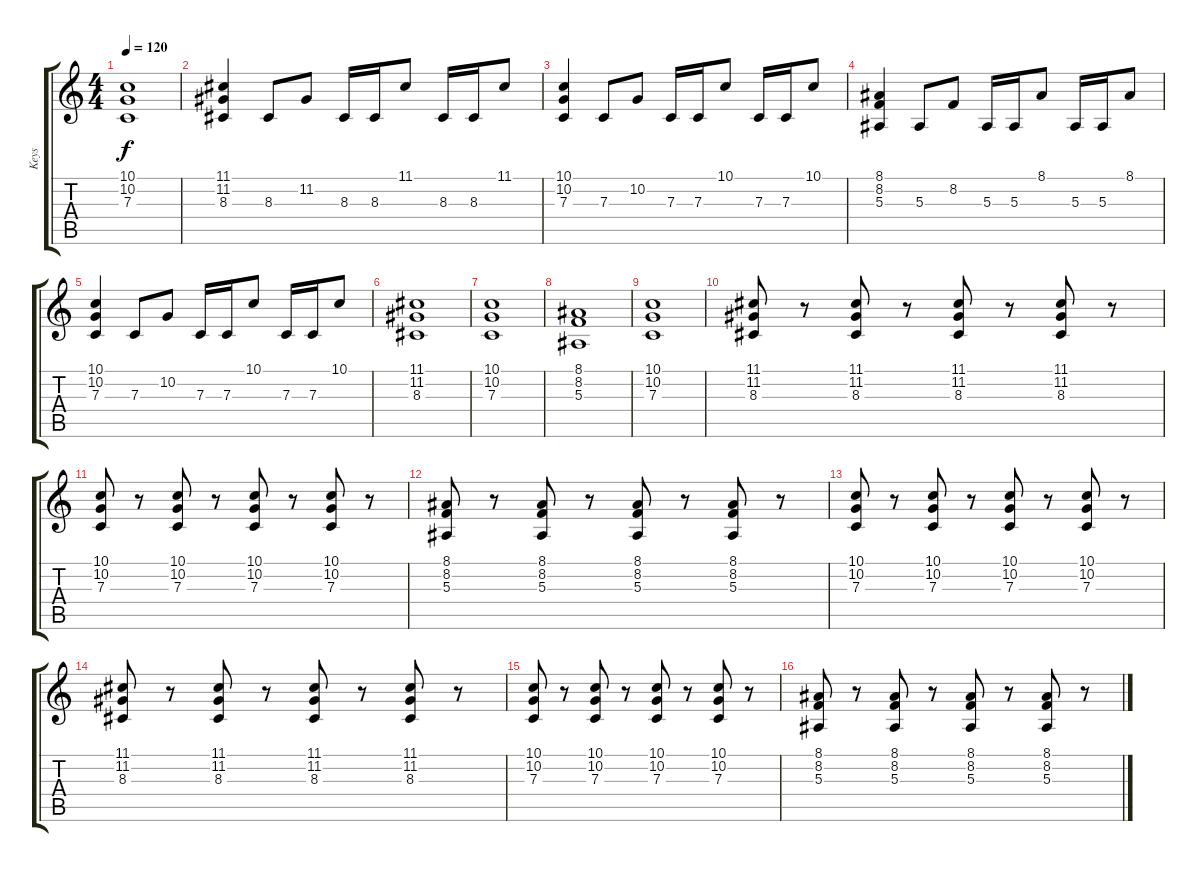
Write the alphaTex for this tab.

\track ("Keys" "Keys") {instrument choiraahs}
\staff {score tabs}
\tuning (D4 A3 F3 C3 G2 D2) {hide}
\ts (4 4)
\tempo 120
\clef g2
\ks c
(10.1 10.2 7.3).1{dy f} |
(11.1 11.2 8.3).4{instrument pad3polysynth} 8.3.8 11.2.8 8.3.16 8.3.16 11.1.8 8.3.16 8.3.16 11.1.8 |
(10.1 10.2 7.3).4 7.3.8 10.2.8 7.3.16 7.3.16 10.1.8 7.3.16 7.3.16 10.1.8 |
(8.1 8.2 5.3).4 5.3.8 8.2.8 5.3.16 5.3.16 8.1.8 5.3.16 5.3.16 8.1.8 |
(10.1 10.2 7.3).4 7.3.8 10.2.8 7.3.16 7.3.16 10.1.8 7.3.16 7.3.16 10.1.8 |
(11.1 11.2 8.3).1 |
(10.1 10.2 7.3).1 |
(8.1 8.2 5.3).1 |
(10.1 10.2 7.3).1 |
(11.1 11.2 8.3).8{instrument pad8sweep} r.8 (11.1 11.2 8.3).8 r.8 (11.1 11.2 8.3).8 r.8 (11.1 11.2 8.3).8 r.8 |
(10.1 10.2 7.3).8 r.8 (10.1 10.2 7.3).8 r.8 (10.1 10.2 7.3).8 r.8 (10.1 10.2 7.3).8 r.8 |
(8.1 8.2 5.3).8 r.8 (8.1 8.2 5.3).8 r.8 (8.1 8.2 5.3).8 r.8 (8.1 8.2 5.3).8 r.8 |
(10.1 10.2 7.3).8 r.8 (10.1 10.2 7.3).8 r.8 (10.1 10.2 7.3).8 r.8 (10.1 10.2 7.3).8 r.8 |
(11.1 11.2 8.3).8{instrument pad8sweep} r.8 (11.1 11.2 8.3).8 r.8 (11.1 11.2 8.3).8 r.8 (11.1 11.2 8.3).8 r.8 |
(10.1 10.2 7.3).8 r.8 (10.1 10.2 7.3).8 r.8 (10.1 10.2 7.3).8 r.8 (10.1 10.2 7.3).8 r.8 |
(8.1 8.2 5.3).8 r.8 (8.1 8.2 5.3).8 r.8 (8.1 8.2 5.3).8 r.8 (8.1 8.2 5.3).8 r.8
